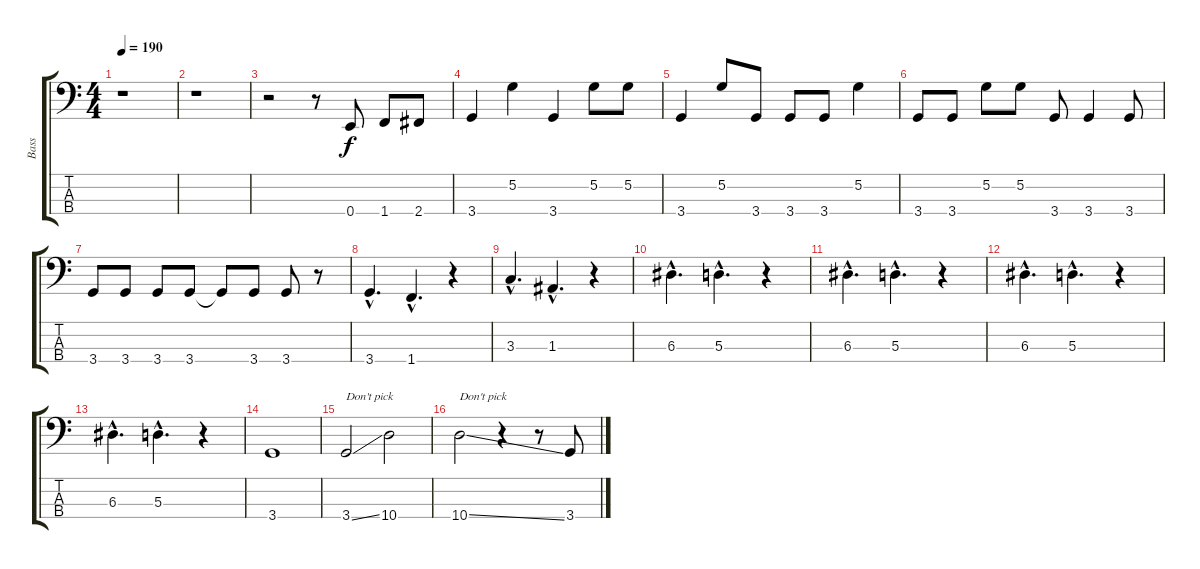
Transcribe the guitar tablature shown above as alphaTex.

\track ("Bass" "Bass") {instrument electricbassfinger}
\staff {score tabs}
\tuning (G2 D2 A1 E1) {hide}
\ts (4 4)
\tempo 190
\clef f4
\ks c
r.1{dy f} |
r.1 |
r.2 r.8 0.4.8 1.4.8 2.4.8 |
3.4.4 5.2.4 3.4.4 5.2.8 5.2.8 |
3.4.4 5.2.8 3.4.8 3.4.8 3.4.8 5.2.4 |
3.4.8 3.4.8 5.2.8 5.2.8 3.4.8 3.4.4 3.4.8 |
3.4.8 3.4.8 3.4.8 3.4.8 3.4{t}.8 3.4.8 3.4.8 r.8 |
3.4{hac}.4{d} 1.4{hac}.4{d} r.4 |
3.3{hac}.4{d} 1.3{hac}.4{d} r.4 |
6.3{hac}.4{d} 5.3{hac}.4{d} r.4 |
6.3{hac}.4{d} 5.3{hac}.4{d} r.4 |
6.3{hac}.4{d} 5.3{hac}.4{d} r.4 |
6.3{hac}.4{d} 5.3{hac}.4{d} r.4 |
3.4.1 |
3.4{ss}.2{txt "Don't pick"} 10.4.2 |
10.4{ss}.2{txt "Don't pick"} r.4 r.8 3.4.8
